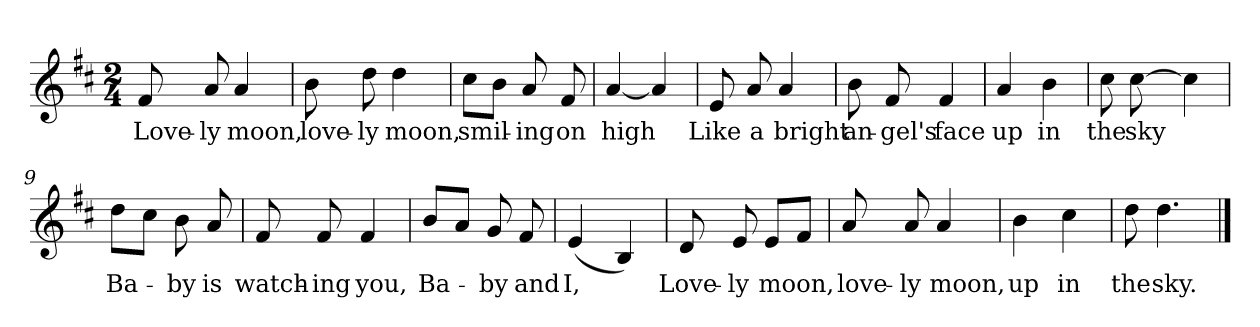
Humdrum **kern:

**kern	**text
*part1	*part1
*staff1	*staff1
*clefG2	*
*k[f#c#]	*
*D:	*
*M2/4	*
=1	=1
!	!LO:LY:b
8f#/	Love-
!	!LO:LY:b
8a/	-ly
!	!LO:LY:b
4a/	moon,
=2	=2
!	!LO:LY:b
8b\	love-
!	!LO:LY:b
8dd\	-ly
!	!LO:LY:b
4dd\	moon,
=3	=3
!	!LO:LY:b
8cc#\L	smil-
8b\J	.
!	!LO:LY:b
8a/	-ing
!	!LO:LY:b
8f#/	on
=4	=4
!	!LO:LY:b
[4a/	high
4a/]	.
=5	=5
!	!LO:LY:b
8e/	Like
!	!LO:LY:b
8a/	a
!	!LO:LY:b
4a/	bright
!!LO:LB:g=z
=6	=6
!	!LO:LY:b
8b\	an-
!	!LO:LY:b
8f#/	-gel's
!	!LO:LY:b
4f#/	face
=7	=7
!	!LO:LY:b
4a/	up
!	!LO:LY:b
4b\	in
=8	=8
!	!LO:LY:b
8cc#\	the
!	!LO:LY:b
[8cc#\	sky
4cc#\]	.
=9	=9
!	!LO:LY:b
8dd\L	Ba-
8cc#\J	.
!	!LO:LY:b
8b\	-by
!	!LO:LY:b
8a/	is
=10	=10
!	!LO:LY:b
8f#/	watch-
!	!LO:LY:b
8f#/	-ing
!	!LO:LY:b
4f#/	you,
!!LO:LB:g=z
=11	=11
!	!LO:LY:b
8b/L	Ba-
8a/J	.
!	!LO:LY:b
8g/	-by
!	!LO:LY:b
8f#/	and
=12	=12
!	!LO:LY:b
(<4e/	I,
4B/)	.
=13	=13
!	!LO:LY:b
8d/	Love-
!	!LO:LY:b
8e/	-ly
!	!LO:LY:b
8e/L	moon,
8f#/J	.
=14	=14
!	!LO:LY:b
8a/	love-
!	!LO:LY:b
8a/	-ly
!	!LO:LY:b
4a/	moon,
=15	=15
!	!LO:LY:b
4b\	up
!	!LO:LY:b
4cc#\	in
=16	=16
!	!LO:LY:b
8dd\	the
!	!LO:LY:b
4.dd\	sky.
==	==
*-	*-
